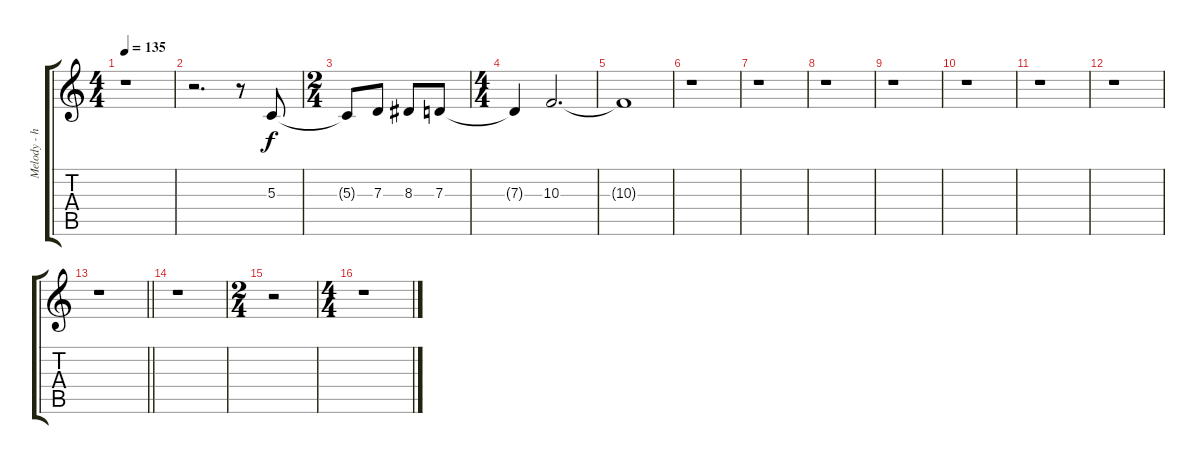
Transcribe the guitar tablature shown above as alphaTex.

\track ("Melody - harmony" "Melody - h") {instrument flute}
\staff {score tabs}
\tuning (E4 B3 G3 D3 A2 E2) {hide}
\ts (4 4)
\tempo 135
\clef g2
\ks c
r.1{dy f} |
r.2{d} r.8 5.3.8 |
\ts (2 4)
5.3{t}.8 7.3.8 8.3.8 7.3.8 |
\ts (4 4)
7.3{t}.4 10.3.2{d} |
10.3{t}.1{volume 0} |
r.1 |
r.1 |
r.1 |
r.1 |
r.1 |
r.1 |
r.1 |
\barLineRight lightlight
r.1 |
\section ("" "")
r.1 |
\ts (2 4)
r.2 |
\ts (4 4)
r.1
